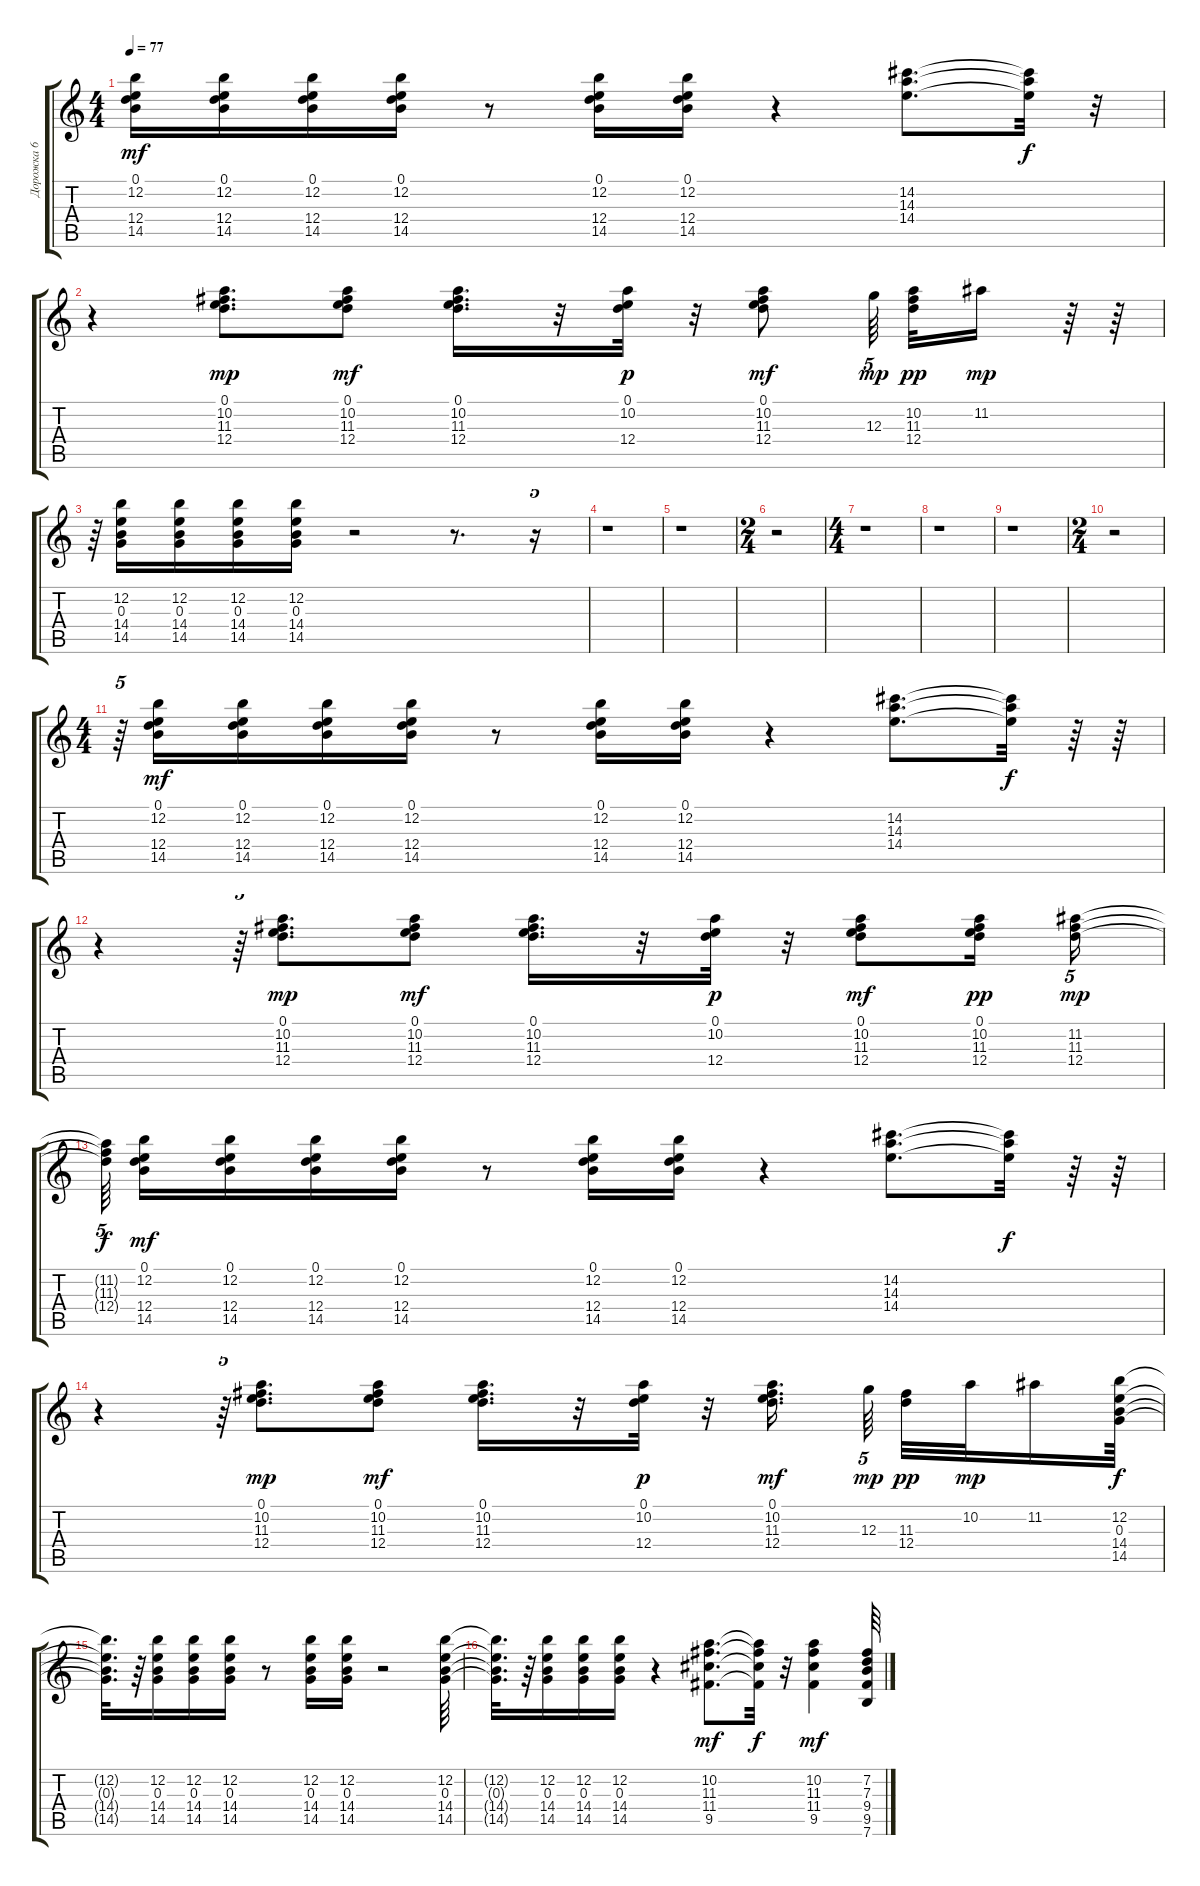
\track ("Дорожка 6" "Дорожка 6") {instrument acousticguitarsteel}
\staff {score tabs}
\tuning (E4 B3 G3 D3 A2 E2) {hide}
\ts (4 4)
\tempo 77
\clef g2
\ks c
(0.1 12.2 12.4 14.5).16{dy mf} (0.1 12.2 12.4 14.5).16 (0.1 12.2 12.4 14.5).16 (0.1 12.2 12.4 14.5).16 r.8 (0.1 12.2 12.4 14.5).16 (0.1 12.2 12.4 14.5).16 r.4 (14.2 14.3 14.4).8{d} (14.2{t} 14.3{t} 14.4{t}).32{dy f} r.32 |
r.4 (0.1 10.2 11.3 12.4).8{d dy mp} (0.1 10.2 11.3 12.4).8{dy mf} (0.1 10.2 11.3 12.4).16{d} r.32 (0.1 10.2 12.4).32{dy p} r.32 (0.1 10.2 11.3 12.4).8{dy mf} 12.3.64{tu (5 4) dy mp beam splitsecondary} (10.2 11.3 12.4).32{dy pp} 11.2.16{dy mp} r.64 r.64 |
r.64{tu (5 4)} (12.2 0.3 14.4 14.5).16 (12.2 0.3 14.4 14.5).16 (12.2 0.3 14.4 14.5).16 (12.2 0.3 14.4 14.5).16 r.2 r.8{d} r.16{tu (5 4)} |
r.1 |
r.1 |
\ts (2 4)
r.2 |
\ts (4 4)
r.1 |
r.1 |
r.1 |
\ts (2 4)
r.2 |
\ts (4 4)
r.64{tu (5 4)} (0.1 12.2 12.4 14.5).16{dy mf} (0.1 12.2 12.4 14.5).16 (0.1 12.2 12.4 14.5).16 (0.1 12.2 12.4 14.5).16 r.8 (0.1 12.2 12.4 14.5).16 (0.1 12.2 12.4 14.5).16 r.4 (14.2 14.3 14.4).8{d} (14.2{t} 14.3{t} 14.4{t}).32{dy f} r.64 r.64 |
r.4 r.64{tu (5 4)} (0.1 10.2 11.3 12.4).8{d dy mp} (0.1 10.2 11.3 12.4).8{dy mf} (0.1 10.2 11.3 12.4).16{d} r.32 (0.1 10.2 12.4).32{dy p} r.32 (0.1 10.2 11.3 12.4).8{dy mf} (0.1 10.2 11.3 12.4).16{dy pp} (11.2 11.3 12.4).16{tu (5 4) dy mp} |
(11.2{t} 11.3{t} 12.4{t}).64{tu (5 4) dy f beam splitsecondary} (0.1 12.2 12.4 14.5).16{dy mf} (0.1 12.2 12.4 14.5).16 (0.1 12.2 12.4 14.5).16 (0.1 12.2 12.4 14.5).16 r.8 (0.1 12.2 12.4 14.5).16 (0.1 12.2 12.4 14.5).16 r.4 (14.2 14.3 14.4).8{d} (14.2{t} 14.3{t} 14.4{t}).32{dy f} r.64 r.64 |
r.4 r.64{tu (5 4)} (0.1 10.2 11.3 12.4).8{d dy mp} (0.1 10.2 11.3 12.4).8{dy mf} (0.1 10.2 11.3 12.4).16{d} r.32 (0.1 10.2 12.4).32{dy p} r.32 (0.1 10.2 11.3 12.4).16{d dy mf beam splitsecondary} 12.3.64{tu (5 4) dy mp beam splitsecondary} (11.3 12.4).32{dy pp} 10.2.32{dy mp} 11.2.16 (12.2 0.3 14.4 14.5).64{dy f} |
(12.2{t} 0.3{t} 14.4{t} 14.5{t}).32{d} r.64 (12.2 0.3 14.4 14.5).16 (12.2 0.3 14.4 14.5).16 (12.2 0.3 14.4 14.5).16 r.8 (12.2 0.3 14.4 14.5).16 (12.2 0.3 14.4 14.5).16 r.2 (12.2 0.3 14.4 14.5).64 |
(12.2{t} 0.3{t} 14.4{t} 14.5{t}).32{d} r.64 (12.2 0.3 14.4 14.5).16 (12.2 0.3 14.4 14.5).16 (12.2 0.3 14.4 14.5).16 r.4 (10.2 11.3 11.4 9.5).8{d dy mf} (10.2{t} 11.3{t} 11.4{t} 9.5{t}).32{dy f} r.32 (10.2 11.3 11.4 9.5).4{dy mf} (7.2 7.3 9.4 9.5 7.6).64
